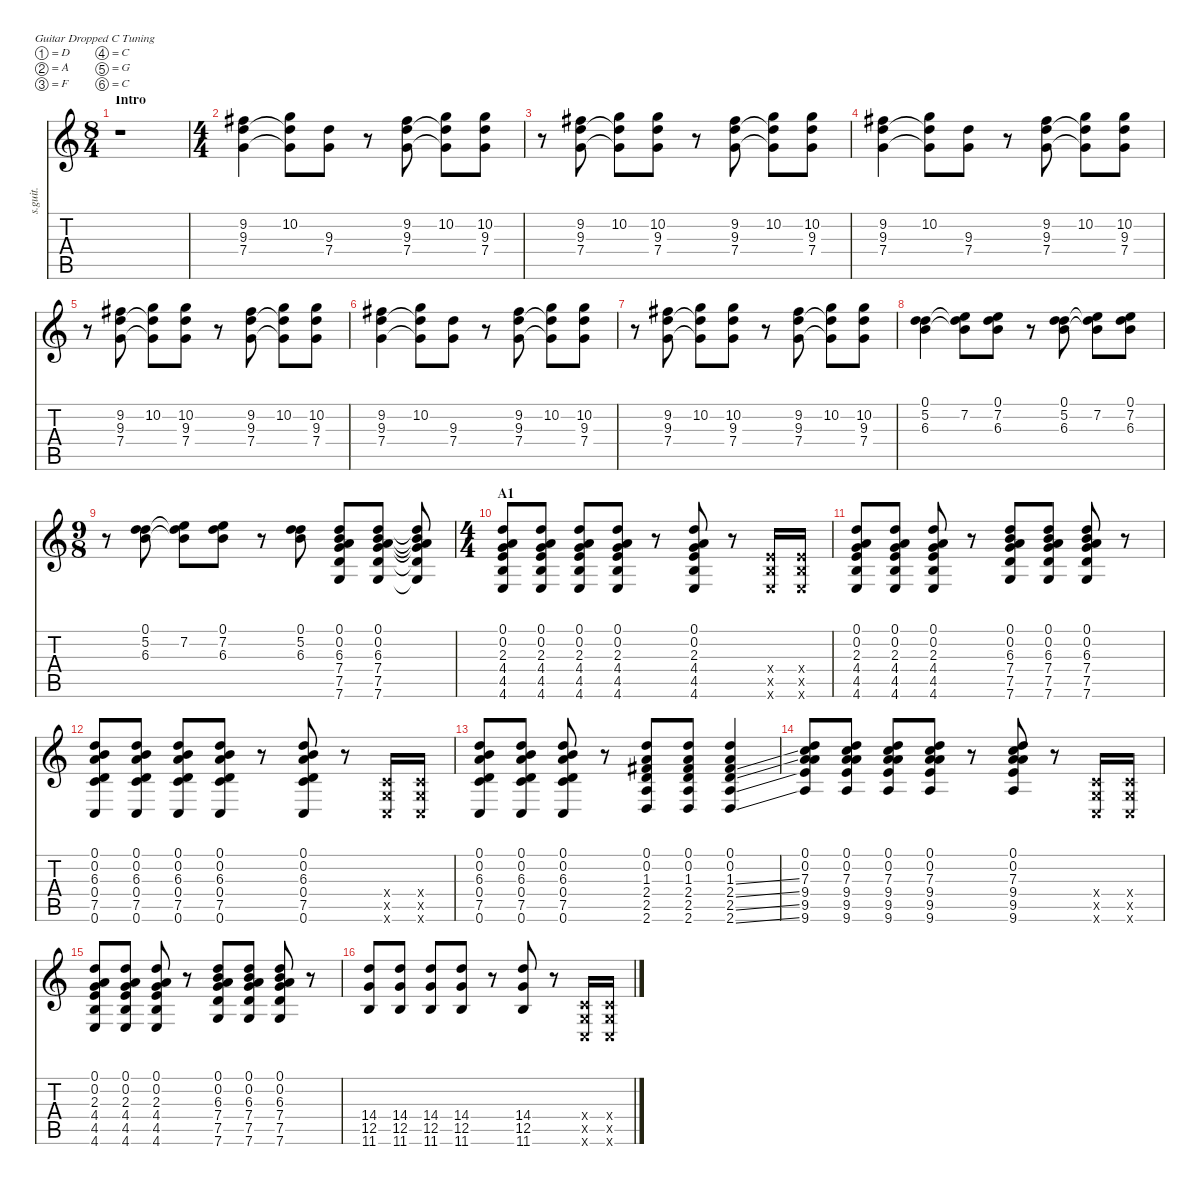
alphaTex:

\defaultSystemsLayout 4
\hideDynamics
\bracketExtendMode nobrackets
\track ("Guitare 2" "s.guit.") {instrument overdrivenguitar}
\staff {score tabs}
\tuning (D4 A3 F3 C3 G2 C2)
\ts (8 4)
\beaming (8 2 2 2 2)
\section ("" "Intro")
\tempo (170 hide)
\clef g2
\ks c
r.1{dy f instrument overdrivenguitar} |
\ts (4 4)
\beaming (8 2 2 2 2)
(9.2{acc #} 9.3 7.4).4{lyrics (0 "") lyrics (1 "") lyrics (2 "") lyrics (3 "") lyrics (4 "")} (10.2 9.3{t} 7.4{t}).8{lyrics (0 "") lyrics (1 "") lyrics (2 "") lyrics (3 "") lyrics (4 "")} (9.3 7.4).8{lyrics (0 "") lyrics (1 "") lyrics (2 "") lyrics (3 "") lyrics (4 "")} r.8 (9.2{acc #} 9.3 7.4).8{lyrics (0 "") lyrics (1 "") lyrics (2 "") lyrics (3 "") lyrics (4 "")} (10.2 9.3{t} 7.4{t}).8{lyrics (0 "") lyrics (1 "") lyrics (2 "") lyrics (3 "") lyrics (4 "")} (10.2 9.3 7.4).8{lyrics (0 "") lyrics (1 "") lyrics (2 "") lyrics (3 "") lyrics (4 "")} |
r.8 (9.2{acc #} 9.3 7.4).8{lyrics (0 "") lyrics (1 "") lyrics (2 "") lyrics (3 "") lyrics (4 "")} (10.2 9.3{t} 7.4{t}).8{lyrics (0 "") lyrics (1 "") lyrics (2 "") lyrics (3 "") lyrics (4 "")} (10.2 9.3 7.4).8{lyrics (0 "") lyrics (1 "") lyrics (2 "") lyrics (3 "") lyrics (4 "")} r.8 (9.2{acc #} 9.3 7.4).8{lyrics (0 "") lyrics (1 "") lyrics (2 "") lyrics (3 "") lyrics (4 "")} (10.2 9.3{t} 7.4{t}).8{lyrics (0 "") lyrics (1 "") lyrics (2 "") lyrics (3 "") lyrics (4 "")} (10.2 9.3 7.4).8{lyrics (0 "") lyrics (1 "") lyrics (2 "") lyrics (3 "") lyrics (4 "")} |
(9.2{acc #} 9.3 7.4).4{lyrics (0 "") lyrics (1 "") lyrics (2 "") lyrics (3 "") lyrics (4 "")} (10.2 9.3{t} 7.4{t}).8{lyrics (0 "") lyrics (1 "") lyrics (2 "") lyrics (3 "") lyrics (4 "")} (9.3 7.4).8{lyrics (0 "") lyrics (1 "") lyrics (2 "") lyrics (3 "") lyrics (4 "")} r.8 (9.2{acc #} 9.3 7.4).8{lyrics (0 "") lyrics (1 "") lyrics (2 "") lyrics (3 "") lyrics (4 "")} (10.2 9.3{t} 7.4{t}).8{lyrics (0 "") lyrics (1 "") lyrics (2 "") lyrics (3 "") lyrics (4 "")} (10.2 9.3 7.4).8{lyrics (0 "") lyrics (1 "") lyrics (2 "") lyrics (3 "") lyrics (4 "")} |
r.8 (9.2{acc #} 9.3 7.4).8{lyrics (0 "") lyrics (1 "") lyrics (2 "") lyrics (3 "") lyrics (4 "")} (10.2 9.3{t} 7.4{t}).8{lyrics (0 "") lyrics (1 "") lyrics (2 "") lyrics (3 "") lyrics (4 "")} (10.2 9.3 7.4).8{lyrics (0 "") lyrics (1 "") lyrics (2 "") lyrics (3 "") lyrics (4 "")} r.8 (9.2{acc #} 9.3 7.4).8{lyrics (0 "") lyrics (1 "") lyrics (2 "") lyrics (3 "") lyrics (4 "")} (10.2 9.3{t} 7.4{t}).8{lyrics (0 "") lyrics (1 "") lyrics (2 "") lyrics (3 "") lyrics (4 "")} (10.2 9.3 7.4).8{lyrics (0 "") lyrics (1 "") lyrics (2 "") lyrics (3 "") lyrics (4 "")} |
(9.2{acc #} 9.3 7.4).4{lyrics (0 "") lyrics (1 "") lyrics (2 "") lyrics (3 "") lyrics (4 "")} (10.2 9.3{t} 7.4{t}).8{lyrics (0 "") lyrics (1 "") lyrics (2 "") lyrics (3 "") lyrics (4 "")} (9.3 7.4).8{lyrics (0 "") lyrics (1 "") lyrics (2 "") lyrics (3 "") lyrics (4 "")} r.8 (9.2{acc #} 9.3 7.4).8{lyrics (0 "") lyrics (1 "") lyrics (2 "") lyrics (3 "") lyrics (4 "")} (10.2 9.3{t} 7.4{t}).8{lyrics (0 "") lyrics (1 "") lyrics (2 "") lyrics (3 "") lyrics (4 "")} (10.2 9.3 7.4).8{lyrics (0 "") lyrics (1 "") lyrics (2 "") lyrics (3 "") lyrics (4 "")} |
r.8 (9.2{acc #} 9.3 7.4).8{lyrics (0 "") lyrics (1 "") lyrics (2 "") lyrics (3 "") lyrics (4 "")} (10.2 9.3{t} 7.4{t}).8{lyrics (0 "") lyrics (1 "") lyrics (2 "") lyrics (3 "") lyrics (4 "")} (10.2 9.3 7.4).8{lyrics (0 "") lyrics (1 "") lyrics (2 "") lyrics (3 "") lyrics (4 "")} r.8 (9.2{acc #} 9.3 7.4).8{lyrics (0 "") lyrics (1 "") lyrics (2 "") lyrics (3 "") lyrics (4 "")} (10.2 9.3{t} 7.4{t}).8{lyrics (0 "") lyrics (1 "") lyrics (2 "") lyrics (3 "") lyrics (4 "")} (10.2 9.3 7.4).8{lyrics (0 "") lyrics (1 "") lyrics (2 "") lyrics (3 "") lyrics (4 "")} |
(0.1 5.2 6.3).4{lyrics (0 "") lyrics (1 "") lyrics (2 "") lyrics (3 "") lyrics (4 "")} (0.1{t} 7.2 6.3{t}).8{lyrics (0 "") lyrics (1 "") lyrics (2 "") lyrics (3 "") lyrics (4 "")} (0.1 7.2 6.3).8{lyrics (0 "") lyrics (1 "") lyrics (2 "") lyrics (3 "") lyrics (4 "")} r.8 (0.1 5.2 6.3).8{lyrics (0 "") lyrics (1 "") lyrics (2 "") lyrics (3 "") lyrics (4 "")} (0.1{t} 7.2 6.3{t}).8{lyrics (0 "") lyrics (1 "") lyrics (2 "") lyrics (3 "") lyrics (4 "")} (0.1 7.2 6.3).8{lyrics (0 "") lyrics (1 "") lyrics (2 "") lyrics (3 "") lyrics (4 "")} |
\ts (9 8)
\beaming (8 2 2 2 2)
r.8 (0.1 5.2 6.3).8{lyrics (0 "") lyrics (1 "") lyrics (2 "") lyrics (3 "") lyrics (4 "")} (0.1{t} 7.2 6.3{t}).8{lyrics (0 "") lyrics (1 "") lyrics (2 "") lyrics (3 "") lyrics (4 "")} (0.1 7.2 6.3).8{lyrics (0 "") lyrics (1 "") lyrics (2 "") lyrics (3 "") lyrics (4 "")} r.8 (0.1 5.2 6.3).8{lyrics (0 "") lyrics (1 "") lyrics (2 "") lyrics (3 "") lyrics (4 "")} (0.1 0.2 6.3 7.4 7.5 7.6).8{lyrics (0 "") lyrics (1 "") lyrics (2 "") lyrics (3 "") lyrics (4 "")} (0.1 0.2 6.3 7.4 7.5 7.6).8{lyrics (0 "") lyrics (1 "") lyrics (2 "") lyrics (3 "") lyrics (4 "")} (0.1{t} 0.2{t} 6.3{t} 7.4{t} 7.5{t} 7.6{t}).8{lyrics (0 "") lyrics (1 "") lyrics (2 "") lyrics (3 "") lyrics (4 "")} |
\ts (4 4)
\beaming (8 2 2 2 2)
\section ("" "A1")
(0.1 0.2 2.3 4.4 4.5 4.6).8{lyrics (0 "") lyrics (1 "") lyrics (2 "") lyrics (3 "") lyrics (4 "")} (0.1 0.2 2.3 4.4 4.5 4.6).8{lyrics (0 "") lyrics (1 "") lyrics (2 "") lyrics (3 "") lyrics (4 "")} (0.1 0.2 2.3 4.4 4.5 4.6).8{lyrics (0 "") lyrics (1 "") lyrics (2 "") lyrics (3 "") lyrics (4 "")} (0.1 0.2 2.3 4.4 4.5 4.6).8{lyrics (0 "") lyrics (1 "") lyrics (2 "") lyrics (3 "") lyrics (4 "")} r.8 (0.1 0.2 2.3 4.4 4.5 4.6).8{lyrics (0 "") lyrics (1 "") lyrics (2 "") lyrics (3 "") lyrics (4 "")} r.8 (4.4{x} 4.5{x} 4.6{x}).16{lyrics (0 "") lyrics (1 "") lyrics (2 "") lyrics (3 "") lyrics (4 "")} (4.4{x} 4.5{x} 4.6{x}).16{lyrics (0 "") lyrics (1 "") lyrics (2 "") lyrics (3 "") lyrics (4 "")} |
(0.1 0.2 2.3 4.4 4.5 4.6).8{lyrics (0 "") lyrics (1 "") lyrics (2 "") lyrics (3 "") lyrics (4 "")} (0.1 0.2 2.3 4.4 4.5 4.6).8{lyrics (0 "") lyrics (1 "") lyrics (2 "") lyrics (3 "") lyrics (4 "")} (0.1 0.2 2.3 4.4 4.5 4.6).8{lyrics (0 "") lyrics (1 "") lyrics (2 "") lyrics (3 "") lyrics (4 "")} r.8 (0.1 0.2 6.3 7.4 7.5 7.6).8{lyrics (0 "") lyrics (1 "") lyrics (2 "") lyrics (3 "") lyrics (4 "")} (0.1 0.2 6.3 7.4 7.5 7.6).8{lyrics (0 "") lyrics (1 "") lyrics (2 "") lyrics (3 "") lyrics (4 "")} (0.1 0.2 6.3 7.4 7.5 7.6).8{lyrics (0 "") lyrics (1 "") lyrics (2 "") lyrics (3 "") lyrics (4 "")} r.8 |
(0.1 0.2 6.3 0.4 7.5 0.6).8{lyrics (0 "") lyrics (1 "") lyrics (2 "") lyrics (3 "") lyrics (4 "")} (0.1 0.2 6.3 0.4 7.5 0.6).8{lyrics (0 "") lyrics (1 "") lyrics (2 "") lyrics (3 "") lyrics (4 "")} (0.1 0.2 6.3 0.4 7.5 0.6).8{lyrics (0 "") lyrics (1 "") lyrics (2 "") lyrics (3 "") lyrics (4 "")} (0.1 0.2 6.3 0.4 7.5 0.6).8{lyrics (0 "") lyrics (1 "") lyrics (2 "") lyrics (3 "") lyrics (4 "")} r.8 (0.1 0.2 6.3 0.4 7.5 0.6).8{lyrics (0 "") lyrics (1 "") lyrics (2 "") lyrics (3 "") lyrics (4 "")} r.8 (0.4{x} 0.5{x} 0.6{x}).16{lyrics (0 "") lyrics (1 "") lyrics (2 "") lyrics (3 "") lyrics (4 "")} (0.4{x} 0.5{x} 0.6{x}).16{lyrics (0 "") lyrics (1 "") lyrics (2 "") lyrics (3 "") lyrics (4 "")} |
(0.1 0.2 6.3 0.4 7.5 0.6).8{lyrics (0 "") lyrics (1 "") lyrics (2 "") lyrics (3 "") lyrics (4 "")} (0.1 0.2 6.3 0.4 7.5 0.6).8{lyrics (0 "") lyrics (1 "") lyrics (2 "") lyrics (3 "") lyrics (4 "")} (0.1 0.2 6.3 0.4 7.5 0.6).8{lyrics (0 "") lyrics (1 "") lyrics (2 "") lyrics (3 "") lyrics (4 "")} r.8 (0.1 0.2 1.3{acc #} 2.4 2.5 2.6).8{lyrics (0 "") lyrics (1 "") lyrics (2 "") lyrics (3 "") lyrics (4 "")} (0.1 0.2 1.3{acc #} 2.4 2.5 2.6).8{lyrics (0 "") lyrics (1 "") lyrics (2 "") lyrics (3 "") lyrics (4 "")} (0.1 0.2 1.3{ss acc #} 2.4{ss} 2.5{ss} 2.6{ss}).4{lyrics (0 "") lyrics (1 "") lyrics (2 "") lyrics (3 "") lyrics (4 "")} |
(0.1 0.2 7.3 9.4 9.5 9.6).8{lyrics (0 "") lyrics (1 "") lyrics (2 "") lyrics (3 "") lyrics (4 "")} (0.1 0.2 7.3 9.4 9.5 9.6).8{lyrics (0 "") lyrics (1 "") lyrics (2 "") lyrics (3 "") lyrics (4 "")} (0.1 0.2 7.3 9.4 9.5 9.6).8{lyrics (0 "") lyrics (1 "") lyrics (2 "") lyrics (3 "") lyrics (4 "")} (0.1 0.2 7.3 9.4 9.5 9.6).8{lyrics (0 "") lyrics (1 "") lyrics (2 "") lyrics (3 "") lyrics (4 "")} r.8 (0.1 0.2 7.3 9.4 9.5 9.6).8{lyrics (0 "") lyrics (1 "") lyrics (2 "") lyrics (3 "") lyrics (4 "")} r.8 (0.4{x} 0.5{x} 0.6{x}).16{lyrics (0 "") lyrics (1 "") lyrics (2 "") lyrics (3 "") lyrics (4 "")} (0.4{x} 0.5{x} 0.6{x}).16{lyrics (0 "") lyrics (1 "") lyrics (2 "") lyrics (3 "") lyrics (4 "")} |
(0.1 0.2 2.3 4.4 4.5 4.6).8{lyrics (0 "") lyrics (1 "") lyrics (2 "") lyrics (3 "") lyrics (4 "")} (0.1 0.2 2.3 4.4 4.5 4.6).8{lyrics (0 "") lyrics (1 "") lyrics (2 "") lyrics (3 "") lyrics (4 "")} (0.1 0.2 2.3 4.4 4.5 4.6).8{lyrics (0 "") lyrics (1 "") lyrics (2 "") lyrics (3 "") lyrics (4 "")} r.8 (0.1 0.2 6.3 7.4 7.5 7.6).8{lyrics (0 "") lyrics (1 "") lyrics (2 "") lyrics (3 "") lyrics (4 "")} (0.1 0.2 6.3 7.4 7.5 7.6).8{lyrics (0 "") lyrics (1 "") lyrics (2 "") lyrics (3 "") lyrics (4 "")} (0.1 0.2 6.3 7.4 7.5 7.6).8{lyrics (0 "") lyrics (1 "") lyrics (2 "") lyrics (3 "") lyrics (4 "")} r.8 |
(14.4 12.5 11.6).8{lyrics (0 "") lyrics (1 "") lyrics (2 "") lyrics (3 "") lyrics (4 "")} (14.4 12.5 11.6).8{lyrics (0 "") lyrics (1 "") lyrics (2 "") lyrics (3 "") lyrics (4 "")} (14.4 12.5 11.6).8{lyrics (0 "") lyrics (1 "") lyrics (2 "") lyrics (3 "") lyrics (4 "")} (14.4 12.5 11.6).8{lyrics (0 "") lyrics (1 "") lyrics (2 "") lyrics (3 "") lyrics (4 "")} r.8 (14.4 12.5 11.6).8{lyrics (0 "") lyrics (1 "") lyrics (2 "") lyrics (3 "") lyrics (4 "")} r.8 (0.4{x} 0.5{x} 0.6{x}).16{lyrics (0 "") lyrics (1 "") lyrics (2 "") lyrics (3 "") lyrics (4 "")} (0.4{x} 0.5{x} 0.6{x}).16{lyrics (0 "") lyrics (1 "") lyrics (2 "") lyrics (3 "") lyrics (4 "")}
